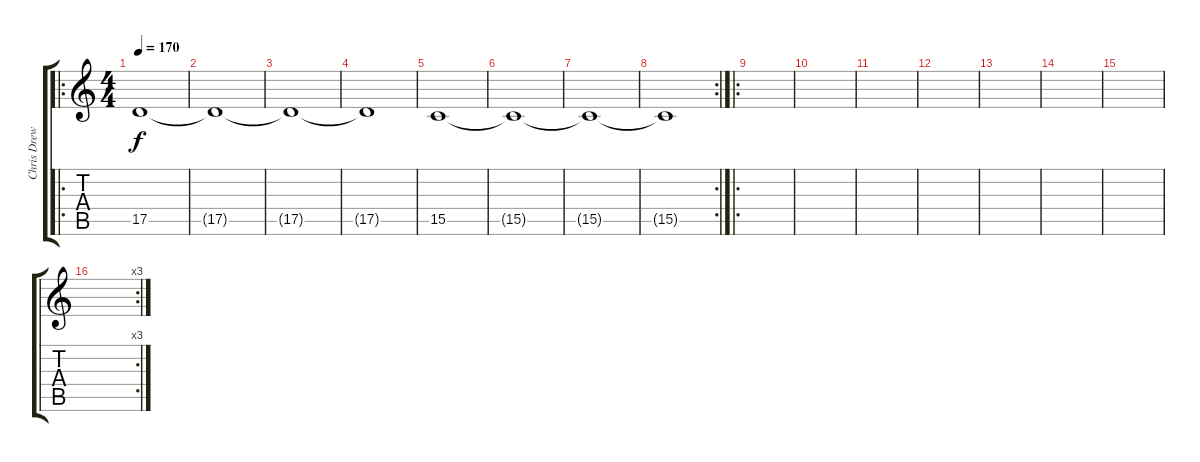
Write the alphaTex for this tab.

\track ("Chris Drews-Synth" "Chris Drew") {instrument synthstrings1}
\staff {score tabs}
\tuning (E4 B3 G3 D3 A2 E2) {hide}
\ro
\ts (4 4)
\tempo 170
\clef g2
\ks c
17.5.1{dy f} |
17.5{t}.1 |
17.5{t}.1 |
17.5{t}.1 |
15.5.1 |
15.5{t}.1 |
15.5{t}.1 |
\rc 2
15.5{t}.1 |
\ro
|
|
|
|
|
|
|
\rc 3
